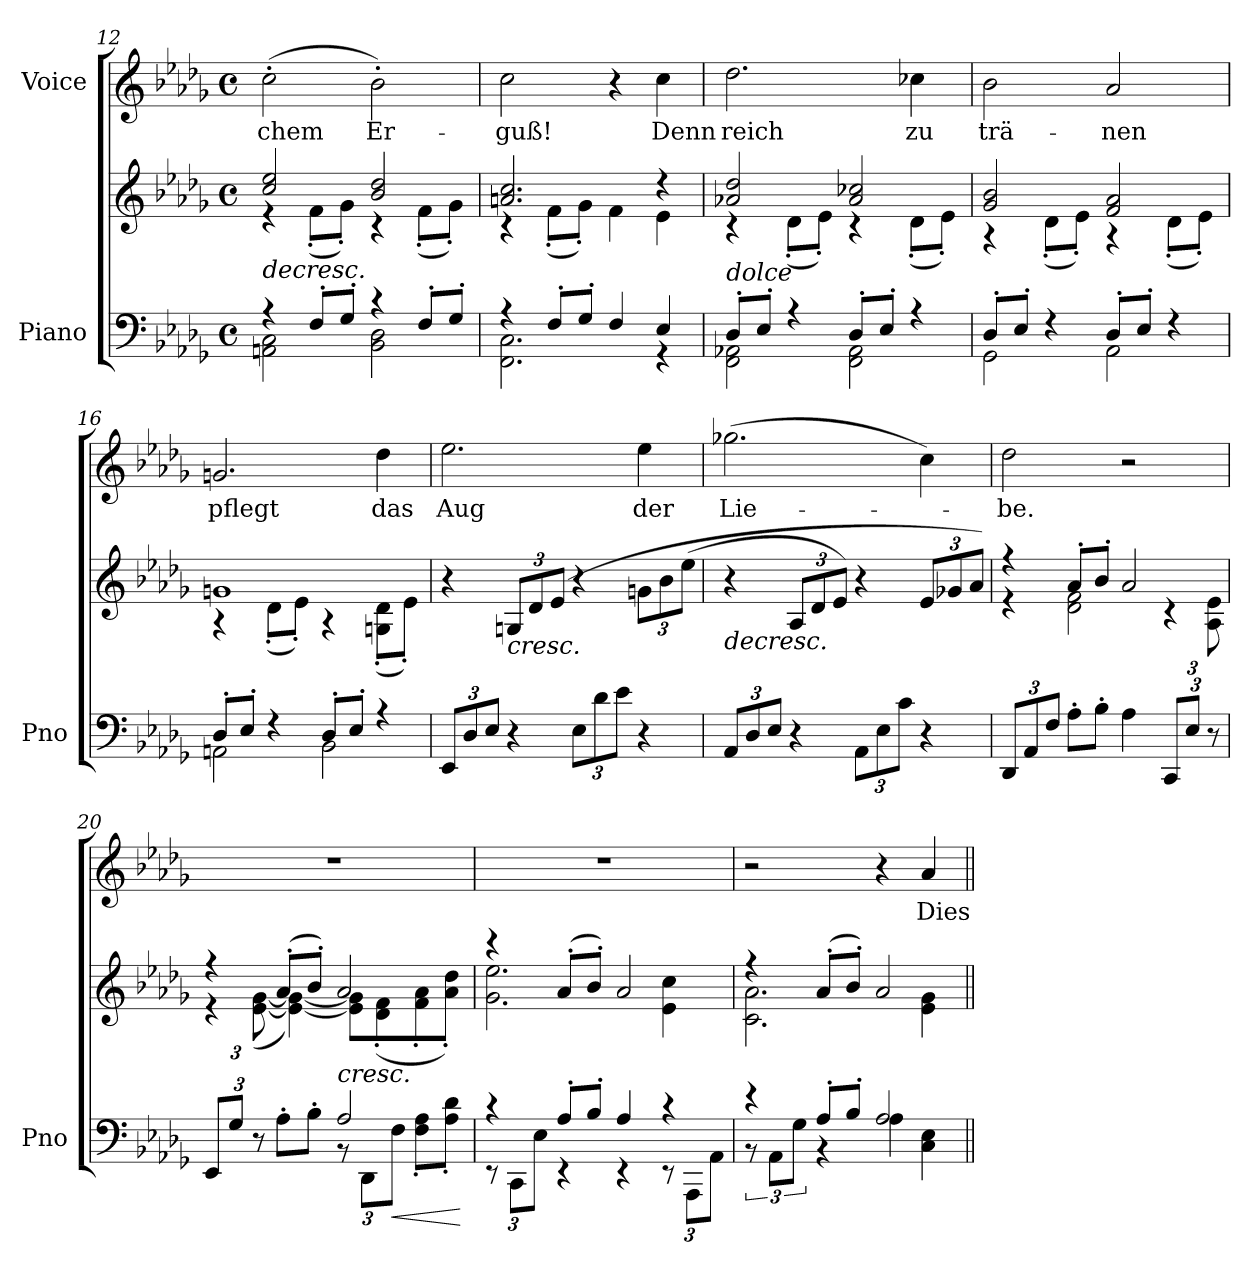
**kern	**kern	**dynam	**kern	**text
*part2	*part2	*part2	*part1	*part1
*staff3	*staff2	*staff2/3	*staff1	*staff1
*I"Piano	*	*	*I"Voice	*
*I'Pno	*	*	*	*
*clefF4	*clefG2	*	*clefG2	*
*k[b-e-a-d-g-]	*k[b-e-a-d-g-]	*	*k[b-e-a-d-g-]	*
*M4/4	*M4/4	*	*M4/4	*
*met(c)	*met(c)	*	*met(c)	*
=12	=12	=12	=12	=12
*^	*	*	*	*
!	!	!	!LO:HP:b	!	!
*	*	*^	*	*	*
4r	2AAn\ 2C\	2cc/ 2ee-/	4r	>	(2cc'\	-chem
8F'/L	.	.	(8f'>\L	.	.	.
8G-'/J	.	.	8g-'>\J)	.	.	.
4r	2BB-\ 2D-\	2b-/ 2dd-/	4r	.	2b-'\)	Er-
8F'/L	.	.	(8f'>\L	.	.	.
8G-'/J	.	.	8g-'>\J)	.	.	.
=13	=13	=13	=13	=13	=13	=13
4r	2.FF\ 2.C\	2.an/ 2.cc/	4r	.	2cc\	-guß!
8F'/L	.	.	(8f'>\L	.	.	.
8G-'/J	.	.	8g-'>\J)	.	.	.
4F/	.	.	4f\	.	4r	.
4E-/	4r	4r	4e-\	.	4cc\	Denn
=14	=14	=14	=14	=14	=14	=14
!LO:TX:i:t=dolce	!	!	!	!	!	!
8D-'/L	2FF\ 2AA-X\	2a-X/ 2dd-/	4r	.	2.dd-\	reich
8E-'/J	.	.	.	.	.	.
4r	.	.	(8d-'<\L	.	.	.
.	.	.	8e-'<\J)	.	.	.
8D-'/L	2FF\ 2AA-\	2a-/ 2cc-X/	4r	.	.	.
8E-'/J	.	.	.	.	.	.
4r	.	.	(8d-'<\L	.	4cc-X\	zu
.	.	.	8e-'<\J)	.	.	.
=15	=15	=15	=15	=15	=15	=15
8D-'/L	2GG-\	2g-/ 2b-/	4r	.	2b-\	trä-
8E-'/J	.	.	.	.	.	.
4r	.	.	(8d-'<\L	.	.	.
.	.	.	8e-'<\J)	.	.	.
8D-'/L	2AA-\	2f/ 2a-/	4r	.	2a-/	-nen
8E-'/J	.	.	.	.	.	.
4r	.	.	(8d-'<\L	.	.	.
.	.	.	8e-'<\J)	.	.	.
=16	=16	=16	=16	=16	=16	=16
8D-'/L	2AAn\	1gn	4r	.	2.gn/	pflegt
8E-'/J	.	.	.	.	.	.
4r	.	.	(8d-'<\L	.	.	.
.	.	.	8e-'<\J)	.	.	.
8D-'/L	2BB-\	.	4r	.	.	.
8E-'/J	.	.	.	.	.	.
4r	.	.	(8Gn\'< 8d-\'<L	.	4dd-\	das
.	.	.	8e-'<\J)	.	.	.
*v	*v	*	*	*	*	*
*	*v	*v	*	*	*
=17	=17	=17	=17	=17
*Xbrackettup	*	*	*	*
(12EE-/L	4r	.	2.ee-\	Aug
12D-/	.	.	.	.
12E-/J	.	.	.	.
*	*Xbrackettup	*	*	*
!	!	!LO:HP:b	!	!
4r	12Gn/L	<	.	.
.	12d-/	.	.	.
.	(12e-/J	.	.	.
*brackettup	*	*	*	*
(12E-\L	4r	.	.	.
12d-\	.	.	.	.
12e-\J	.	.	.	.
*	*brackettup	*	*	*
4r	12gn\L	.	4ee-\	der
.	12b-\	.	.	.
.	(12ee-\J	.	.	.
.	.	]	.	.
=18	=18	=18	=18	=18
*Xbrackettup	*	*	*	*
!	!	!LO:HP:b	!	!
(12AA-/L	4r	>	(2.gg-X\	Lie-
12D-/	.	.	.	.
12E-/J	.	.	.	.
*	*Xbrackettup	*	*	*
4r	12A-/L	.	.	.
.	12d-/	.	.	.
.	12e-/J)	.	.	.
12AA-\L	4r	.	.	.
12E-\	.	.	.	.
12c\J	.	.	.	.
4r	12e-/L	.	4cc\)	.
.	12g-X/	.	.	.
.	12a-/J)	.	.	.
.	.	[	.	.
=19	=19	=19	=19	=19
*brackettup	*	*	*	*
*	*^	*	*	*
12DD-/L	4r	4r	.	2dd-\	-be.
12AA-/	.	.	.	.	.
12F/J	.	.	.	.	.
8A-'\L	8a-'/L	2d-\ 2f\	.	.	.
8B-'\J	8b-'/J)	.	.	.	.
4A-\	2a-/	.	.	2r	.
*Xbrackettup	*	*	*	*	*
12CC/L	.	6r	.	.	.
12E-/J	.	.	.	.	.
12r	.	12A-\ 12e-\	.	.	.
=20	=20	=20	=20	=20	=20
*^	*	*	*	*	*
2ryy	12EE-/L	4r	6r	.	1r	.
.	12G-/J	.	.	.	.	.
.	12r	.	([12e-\ [12g-\	.	.	.
.	8A-'>\L	(8a-'/L	4e-\_ 4g-\_)	.	.	.
.	8B-'>\J	8b-'/J)	.	.	.	.
!	!	!	!	!LO:HP:b	!	!
2A-/	12r	2a-/	8e-\] 8g-\]L	<	.	.
.	12DD-\L	.	.	.	.	.
.	.	.	(8d-\'> 8f\'>	.	.	.
!	!	!	!	!LO:HP:b=2	!	!
.	12F\J	.	.	<	.	.
.	8F\' 8A-\'L	.	8f\'> 8a-\'>	.	.	.
.	8A-\' 8d-\'J	.	8a-\'> 8dd-\'>J)	.	.	.
*v	*v	*	*	*	*	*
*	*v	*v	*	*	*
.	.	[ ]	.	.
=21	=21	=21	=21	=21
*^	*^	*	*	*
4r	12r	4r	2.g-\ 2.ee-\	.	1r	.
.	12CC\L	.	.	.	.	.
.	12E-\J	.	.	.	.	.
8A-'/L	4r	(8a-'/L	.	.	.	.
8B-'/J	.	8b-'/J)	.	.	.	.
4A-/	4r	2a-/	.	.	.	.
4r	12r	.	4e-\ 4cc\	.	.	.
.	12AAA-\L	.	.	.	.	.
.	12AA-\J	.	.	.	.	.
=22	=22	=22	=22	=22	=22	=22
*	*brackettup	*	*	*	*	*
4r	12r	4r	2.c\ 2.a-\	.	2r	.
.	12AA-\L	.	.	.	.	.
.	12G-\J	.	.	.	.	.
8A-'/L	4r	(8a-'/L	.	[	.	.
8B-'/J	.	8b-'/J)	.	.	.	.
2A-/	4A-\	2a-/	.	.	4r	.
.	4C\ 4E-\	.	4e-\ 4g-\	.	4a-/	Dies
*v	*v	*	*	*	*	*
*	*v	*v	*	*	*
=||	=||	=||	=||	=||
*-	*-	*-	*-	*-
